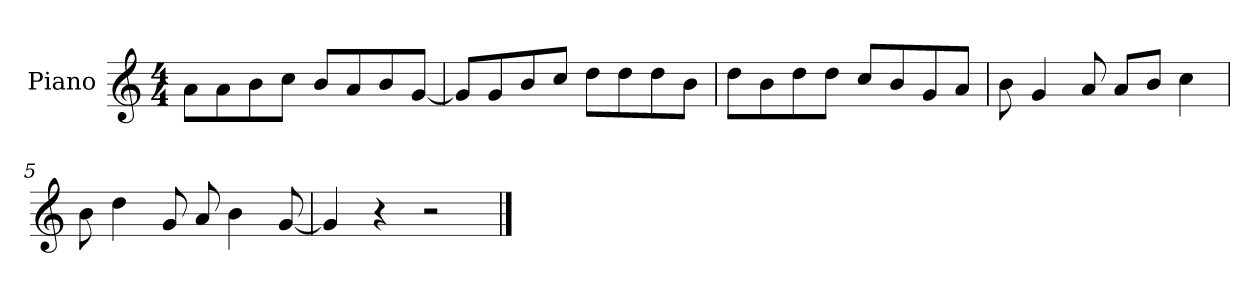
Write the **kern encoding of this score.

**kern
*part1
*staff1
*I"Piano
*I'P-no
*clefG2
*k[]
*M4/4
*MM90
=1
8a\L
8a\
8b\
8cc\J
8b/L
8a/
8b/
[8g/J
=2
8g/L]
8g/
8b/
8cc/J
8dd\L
8dd\
8dd\
8b\J
=3
8dd\L
8b\
8dd\
8dd\J
8cc/L
8b/
8g/
8a/J
=4
8b\
4g/
8a/
8a/L
8b/J
4cc\
=5
8b\
4dd\
8g/
8a/
4b\
[8g/
!!LO:LB:g=z
=6
4g/]
4r
2r
==
*-
